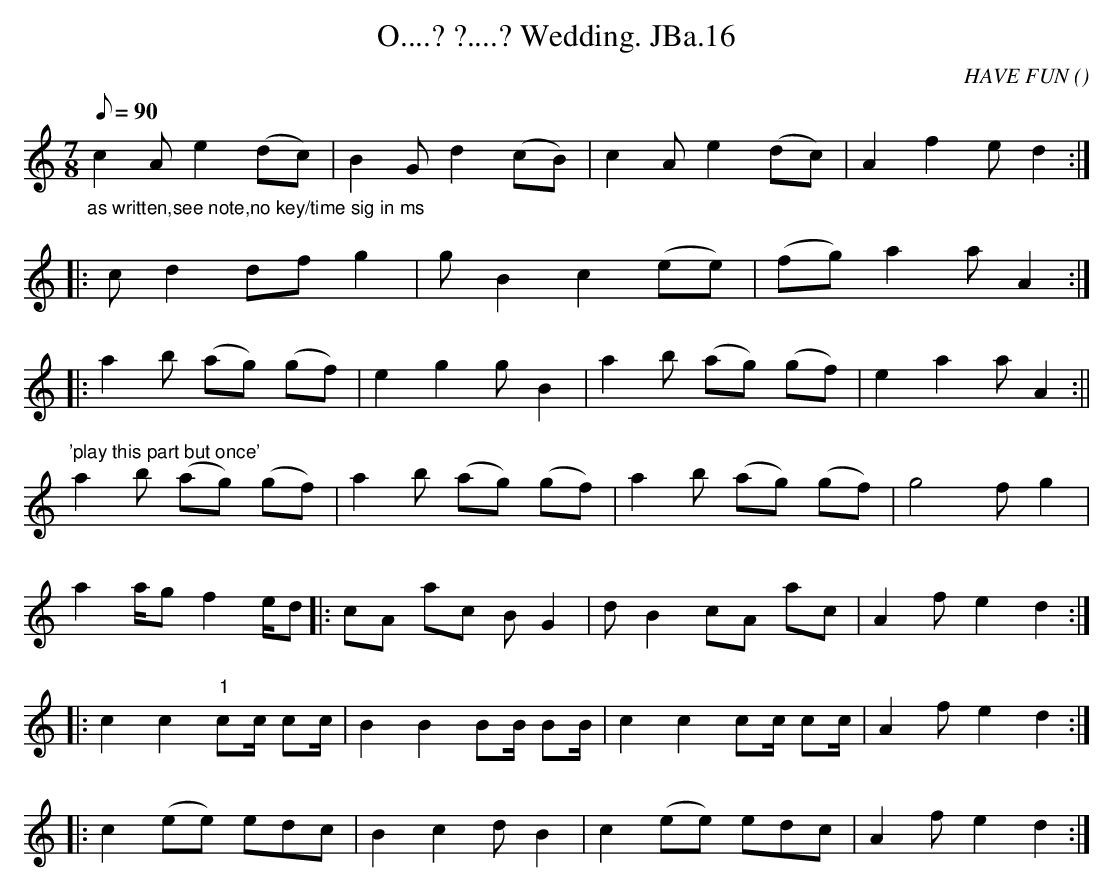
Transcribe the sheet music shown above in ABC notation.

X:1
T:O....? ?....? Wedding. JBa.16
M:7/8
L:1/4
Q:1/8=90
C:HAVE FUN
O:
K:A minor
"_as written,see note,no key/time sig in ms"
cA/e(d/c/)|B G/ d (c/B/)|cA/e (d/c/)|A f e/ d:|
|:c/d d/f/ g|g/Bc (e/e/)|(f/g/) aa/A:|
|:a b/ (a/g/) (g/f/)|e g g/ B|ab/ (a/g/) (g/f/)|e a a/ A:||
"^'play this part but once'"ab/ (a/g/) (g/f/)|\
ab/ (a/g/) (g/f/)|ab/ (a/g/) (g/f/)|g2 f/ g|
aa/4g/ f e/4d/||:\
c/A/ a/c/ B/G|d/B c/A/ a/c/|Af/ed:|
|:cc"1"c/c/4 c/c/4|B B B/B/4 B/B/4|cc c/c/4 c/c/4|Af/ed:|
|:c (e/e/) e/d/c/|Bcd/B|c (e/e/) e/d/c/|Af/ed:|
